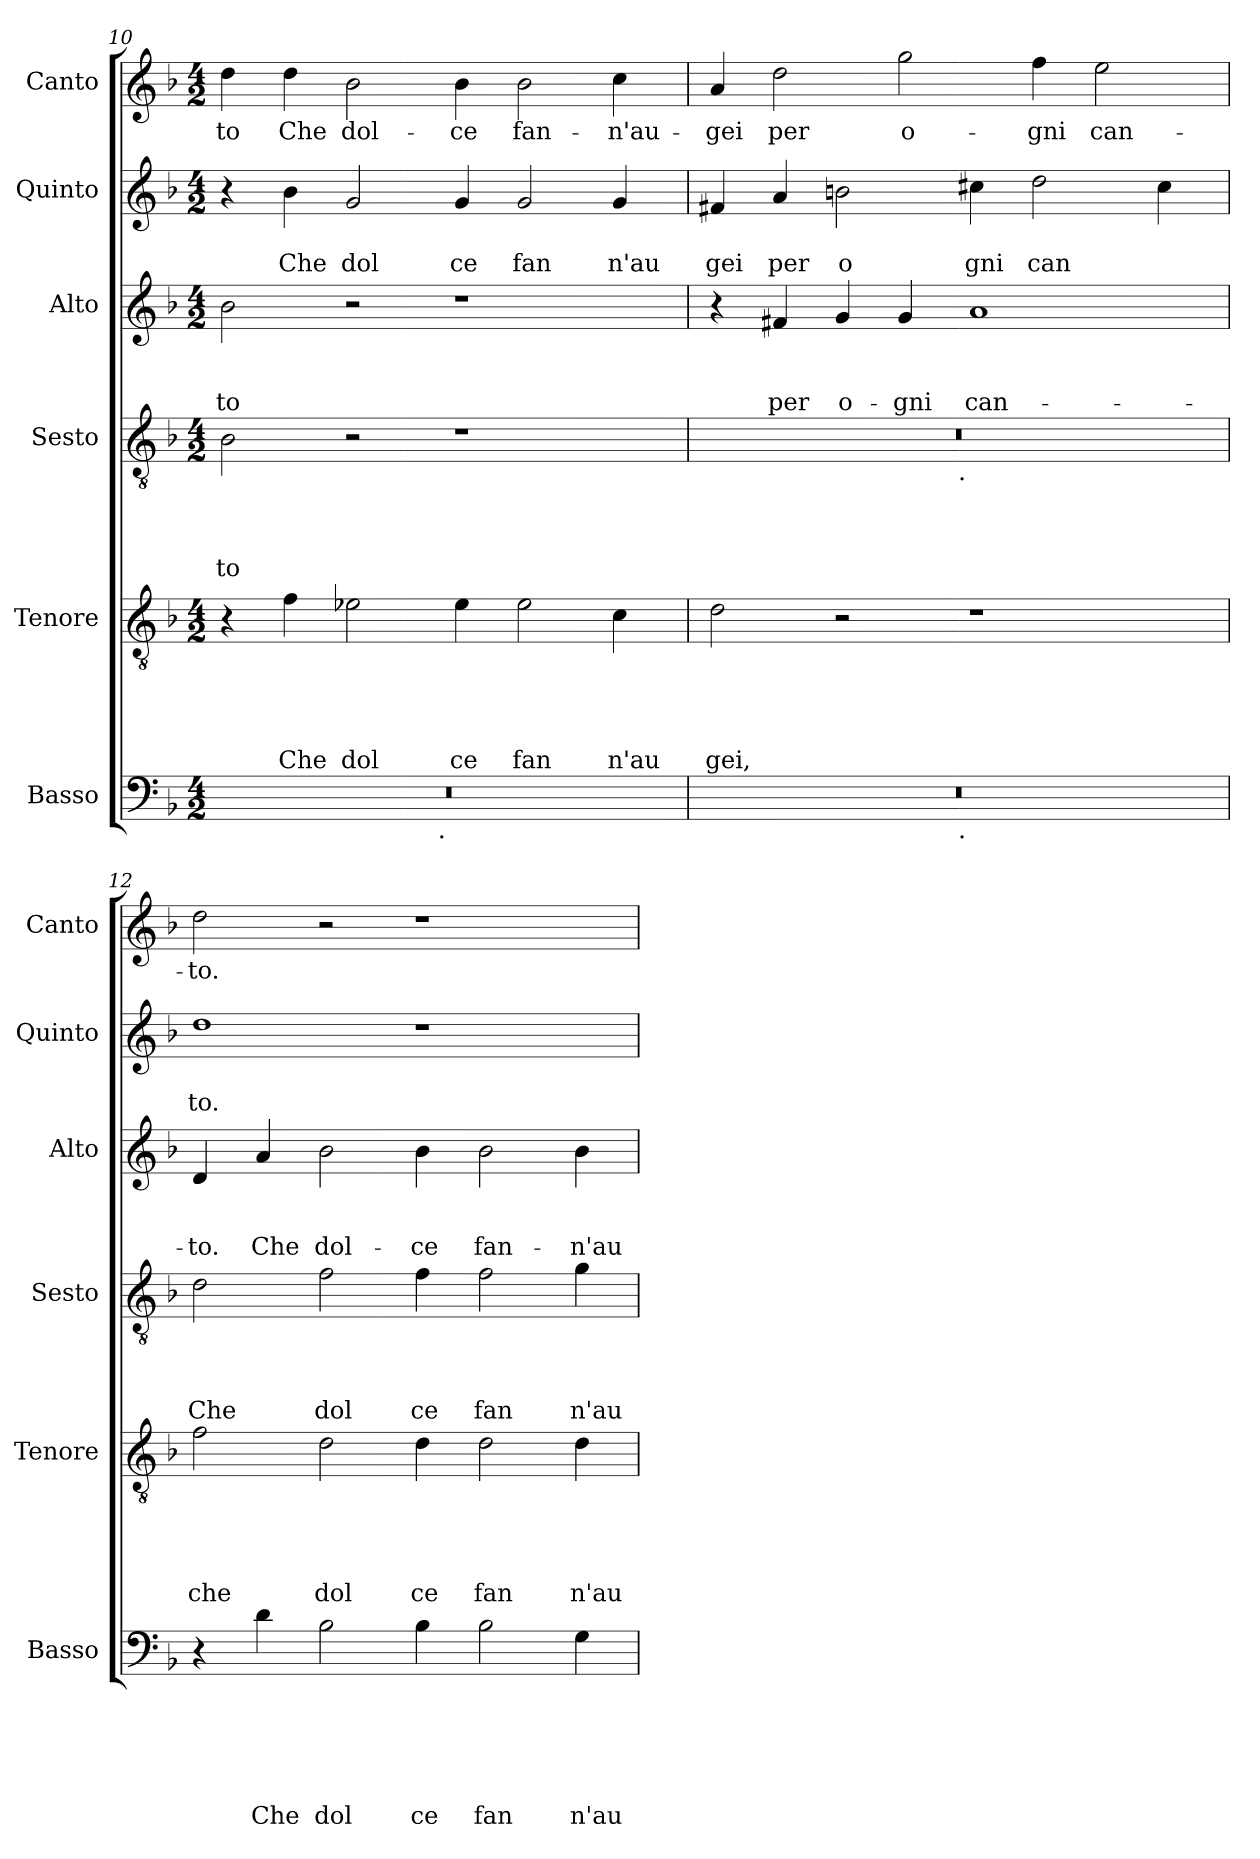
**kern	**text	**text	**text	**text	**text	**text	**kern	**text	**text	**text	**text	**text	**kern	**text	**text	**text	**text	**kern	**text	**text	**text	**kern	**text	**text	**kern	**text
*part6	*part6	*part6	*part6	*part6	*part6	*part6	*part5	*part5	*part5	*part5	*part5	*part5	*part4	*part4	*part4	*part4	*part4	*part3	*part3	*part3	*part3	*part2	*part2	*part2	*part1	*part1
*staff6	*staff6	*staff6	*staff6	*staff6	*staff6	*staff6	*staff5	*staff5	*staff5	*staff5	*staff5	*staff5	*staff4	*staff4	*staff4	*staff4	*staff4	*staff3	*staff3	*staff3	*staff3	*staff2	*staff2	*staff2	*staff1	*staff1
*I"Basso	*	*	*	*	*	*	*I"Tenore	*	*	*	*	*	*I"Sesto	*	*	*	*	*I"Alto	*	*	*	*I"Quinto	*	*	*I"Canto	*
*I'Basso	*	*	*	*	*	*	*I'Tenore	*	*	*	*	*	*I'Sesto	*	*	*	*	*I'Alto	*	*	*	*I'Quinto	*	*	*I'Canto	*
!!LO:LB:g=z
*clefF4	*	*	*	*	*	*	*clefGv2	*	*	*	*	*	*clefGv2	*	*	*	*	*clefG2	*	*	*	*clefG2	*	*	*clefG2	*
*k[b-]	*	*	*	*	*	*	*k[b-]	*	*	*	*	*	*k[b-]	*	*	*	*	*k[b-]	*	*	*	*k[b-]	*	*	*k[b-]	*
*F:	*	*	*	*	*	*	*F:	*	*	*	*	*	*F:	*	*	*	*	*F:	*	*	*	*F:	*	*	*F:	*
*M4/2	*	*	*	*	*	*	*M4/2	*	*	*	*	*	*M4/2	*	*	*	*	*M4/2	*	*	*	*M4/2	*	*	*M4/2	*
=10	=10	=10	=10	=10	=10	=10	=10	=10	=10	=10	=10	=10	=10	=10	=10	=10	=10	=10	=10	=10	=10	=10	=10	=10	=10	=10
!	!	!	!	!	!	!	!	!	!	!	!	!	!	!	!	!	!LO:LY:b	!	!	!	!LO:LY:b	!	!	!	!	!LO:LY:b
*^	*	*	*	*	*	*	*	*	*	*	*	*	*	*	*	*	*	*	*	*	*	*	*	*	*	*
0r	2ryy	.	.	.	.	.	.	4r	.	.	.	.	.	2B-\	.	.	.	to	2b-\	.	.	to	4r	.	.	4dd\	-to
!	!	!	!	!	!	!	!	!	!	!	!	!	!LO:LY:b	!	!	!	!	!	!	!	!	!	!	!	!LO:LY:b	!	!LO:LY:b
.	.	.	.	.	.	.	.	4f\	.	.	.	.	Che	.	.	.	.	.	.	.	.	.	4b-\	.	Che	4dd\	Che
!	!	!	!	!	!	!	!	!	!	!	!	!	!LO:LY:b	!	!	!	!	!	!	!	!	!	!	!	!LO:LY:b	!	!LO:LY:b
.	4...ryy	.	.	.	.	.	.	2e-X\	.	.	.	.	dol	2r	.	.	.	.	2r	.	.	.	2g/	.	dol	2b-\	dol-
!	!LO:TX:b:t=.	!	!	!	!	!	!	!	!	!	!	!	!	!	!	!	!	!	!	!	!	!	!	!	!	!	!
.	1ryy	.	.	.	.	.	.	.	.	.	.	.	.	.	.	.	.	.	.	.	.	.	.	.	.	.	.
!	!	!	!	!	!	!	!	!	!	!	!	!	!LO:LY:b	!	!	!	!	!	!	!	!	!	!	!	!LO:LY:b	!	!LO:LY:b
.	.	.	.	.	.	.	.	4e-\	.	.	.	.	ce	1r	.	.	.	.	1r	.	.	.	4g/	.	ce	4b-\	-ce
!	!	!	!	!	!	!	!	!	!	!	!	!	!LO:LY:b	!	!	!	!	!	!	!	!	!	!	!	!LO:LY:b	!	!LO:LY:b
.	.	.	.	.	.	.	.	2e-\	.	.	.	.	fan	.	.	.	.	.	.	.	.	.	2g/	.	fan	2b-\	fan-
!	!	!	!	!	!	!	!	!	!	!	!	!	!LO:LY:b	!	!	!	!	!	!	!	!	!	!	!	!LO:LY:b	!	!LO:LY:b
.	.	.	.	.	.	.	.	4c\	.	.	.	.	n'au	.	.	.	.	.	.	.	.	.	4g/	.	n'au	4cc\	-n'au-
.	32ryy	.	.	.	.	.	.	.	.	.	.	.	.	.	.	.	.	.	.	.	.	.	.	.	.	.	.
=11	=11	=11	=11	=11	=11	=11	=11	=11	=11	=11	=11	=11	=11	=11	=11	=11	=11	=11	=11	=11	=11	=11	=11	=11	=11	=11	=11
!	!	!	!	!	!	!	!	!	!	!	!	!	!LO:LY:b	!	!	!	!	!	!	!	!	!	!	!	!LO:LY:b	!	!LO:LY:b
*	*	*	*	*	*	*	*	*	*	*	*	*	*	*^	*	*	*	*	*	*	*	*	*	*	*	*	*
0r	2ryy	.	.	.	.	.	.	2d\	.	.	.	.	gei,	0r	2ryy	.	.	.	.	4r	.	.	.	4f#X/	.	gei	4a/	-gei
!	!	!	!	!	!	!	!	!	!	!	!	!	!	!	!	!	!	!	!	!	!	!	!LO:LY:b	!	!	!LO:LY:b	!	!LO:LY:b
.	.	.	.	.	.	.	.	.	.	.	.	.	.	.	.	.	.	.	.	4f#X/	.	.	per	4a/	.	per	2dd\	per
!	!	!	!	!	!	!	!	!	!	!	!	!	!	!	!	!	!	!	!	!	!	!	!LO:LY:b	!	!	!LO:LY:b	!	!
.	4ryy	.	.	.	.	.	.	2r	.	.	.	.	.	.	4ryy	.	.	.	.	4g/	.	.	o-	2bn\	.	o	.	.
!	!	!	!	!	!	!	!	!	!	!	!	!	!	!	!	!	!	!	!	!	!	!	!LO:LY:b	!	!	!	!	!LO:LY:b
.	8...ryy	.	.	.	.	.	.	.	.	.	.	.	.	.	8...ryy	.	.	.	.	4g/	.	.	-gni	.	.	.	2gg\	o-
!	!	!	!	!	!	!	!	!	!	!	!	!	!	!	!LO:TX:b:t=.	!	!	!	!	!	!	!	!	!	!	!	!	!
!	!LO:TX:b:t=.	!	!	!	!	!	!	!	!	!	!	!	!	!	!	!	!	!	!	!	!	!	!	!	!	!	!	!
.	1ryy	.	.	.	.	.	.	.	.	.	.	.	.	.	1ryy	.	.	.	.	.	.	.	.	.	.	.	.	.
!	!	!	!	!	!	!	!	!	!	!	!	!	!	!	!	!	!	!	!	!	!	!	!LO:LY:b	!	!	!LO:LY:b	!	!
.	.	.	.	.	.	.	.	1r	.	.	.	.	.	.	.	.	.	.	.	1a	.	.	can-	4cc#X\	.	gni	.	.
!	!	!	!	!	!	!	!	!	!	!	!	!	!	!	!	!	!	!	!	!	!	!	!	!	!	!LO:LY:b	!	!LO:LY:b
.	.	.	.	.	.	.	.	.	.	.	.	.	.	.	.	.	.	.	.	.	.	.	.	2dd\	.	can	4ff\	-gni
!	!	!	!	!	!	!	!	!	!	!	!	!	!	!	!	!	!	!	!	!	!	!	!	!	!	!	!	!LO:LY:b
.	.	.	.	.	.	.	.	.	.	.	.	.	.	.	.	.	.	.	.	.	.	.	.	.	.	.	2ee\	can-
.	.	.	.	.	.	.	.	.	.	.	.	.	.	.	.	.	.	.	.	.	.	.	.	4cc#\	.	.	.	.
.	64ryy	.	.	.	.	.	.	.	.	.	.	.	.	.	64ryy	.	.	.	.	.	.	.	.	.	.	.	.	.
=12	=12	=12	=12	=12	=12	=12	=12	=12	=12	=12	=12	=12	=12	=12	=12	=12	=12	=12	=12	=12	=12	=12	=12	=12	=12	=12	=12	=12
!	!	!	!	!	!	!	!	!	!	!	!	!	!LO:LY:b	!	!	!	!	!	!LO:LY:b	!	!	!	!LO:LY:b	!	!	!LO:LY:b	!	!LO:LY:b
*v	*v	*	*	*	*	*	*	*	*	*	*	*	*	*v	*v	*	*	*	*	*	*	*	*	*	*	*	*	*
4r	.	.	.	.	.	.	2f\	.	.	.	.	che	2d\	.	.	.	Che	4d/	.	.	-to.	1dd	.	to.	2dd\	-to.
!	!	!	!	!	!	!LO:LY:b	!	!	!	!	!	!	!	!	!	!	!	!	!	!	!LO:LY:b	!	!	!	!	!
4d\	.	.	.	.	.	Che	.	.	.	.	.	.	.	.	.	.	.	4a/	.	.	Che	.	.	.	.	.
!	!	!	!	!	!	!LO:LY:b	!	!	!	!	!	!LO:LY:b	!	!	!	!	!LO:LY:b	!	!	!	!LO:LY:b	!	!	!	!	!
2B-\	.	.	.	.	.	dol	2d\	.	.	.	.	dol	2f\	.	.	.	dol	2b-\	.	.	dol-	.	.	.	2r	.
!	!	!	!	!	!	!LO:LY:b	!	!	!	!	!	!LO:LY:b	!	!	!	!	!LO:LY:b	!	!	!	!LO:LY:b	!	!	!	!	!
4B-\	.	.	.	.	.	ce	4d\	.	.	.	.	ce	4f\	.	.	.	ce	4b-\	.	.	-ce	1r	.	.	1r	.
!	!	!	!	!	!	!LO:LY:b	!	!	!	!	!	!LO:LY:b	!	!	!	!	!LO:LY:b	!	!	!	!LO:LY:b	!	!	!	!	!
2B-\	.	.	.	.	.	fan	2d\	.	.	.	.	fan	2f\	.	.	.	fan	2b-\	.	.	fan-	.	.	.	.	.
!	!	!	!	!	!	!LO:LY:b	!	!	!	!	!	!LO:LY:b	!	!	!	!	!LO:LY:b	!	!	!	!LO:LY:b	!	!	!	!	!
4G\	.	.	.	.	.	n'au	4d\	.	.	.	.	n'au	4g\	.	.	.	n'au	4b-\	.	.	-n'au-	.	.	.	.	.
=	=	=	=	=	=	=	=	=	=	=	=	=	=	=	=	=	=	=	=	=	=	=	=	=	=	=
*-	*-	*-	*-	*-	*-	*-	*-	*-	*-	*-	*-	*-	*-	*-	*-	*-	*-	*-	*-	*-	*-	*-	*-	*-	*-	*-
